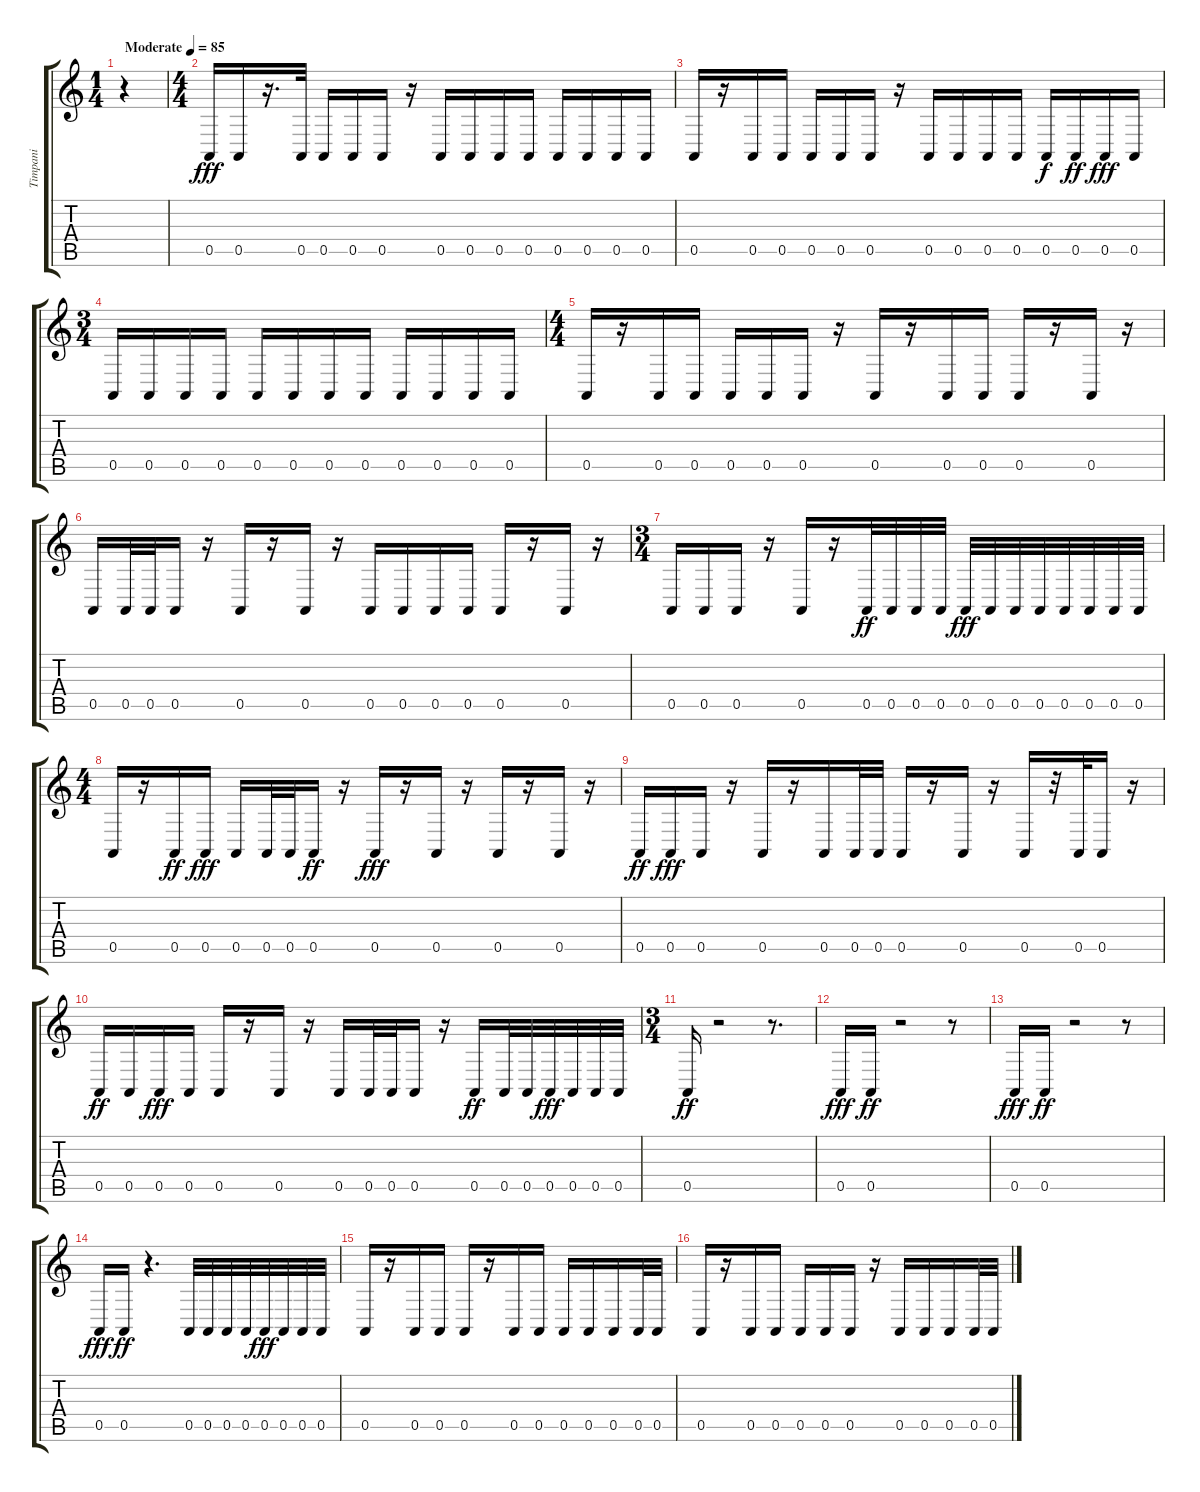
\track ("Timpani" "Timpani") {instrument timpani}
\staff {score tabs}
\tuning (E4 B3 G3 D3 A2 E2) {hide}
\ts (1 4)
\tempo (85 "Moderate")
\clef g2
\ks c
r.4{dy fff instrument timpani} |
\ts (4 4)
0.5.16 0.5.16 r.16{d} 0.5.32 0.5.16 0.5.16 0.5.16 r.16 0.5.16 0.5.16 0.5.16 0.5.16 0.5.16 0.5.16 0.5.16 0.5.16 |
0.5.16 r.16 0.5.16 0.5.16 0.5.16 0.5.16 0.5.16 r.16 0.5.16 0.5.16 0.5.16 0.5.16 0.5.16{dy f} 0.5.16{dy ff} 0.5.16{dy fff} 0.5.16 |
\ts (3 4)
0.5.16 0.5.16 0.5.16 0.5.16 0.5.16 0.5.16 0.5.16 0.5.16 0.5.16 0.5.16 0.5.16 0.5.16 |
\ts (4 4)
0.5.16 r.16 0.5.16 0.5.16 0.5.16 0.5.16 0.5.16 r.16 0.5.16 r.16 0.5.16 0.5.16 0.5.16 r.16 0.5.16 r.16 |
0.5.16 0.5.32 0.5.32 0.5.16 r.16 0.5.16 r.16 0.5.16 r.16 0.5.16 0.5.16 0.5.16 0.5.16 0.5.16 r.16 0.5.16 r.16 |
\ts (3 4)
0.5.16 0.5.16 0.5.16 r.16 0.5.16 r.16 0.5.32{dy ff} 0.5.32 0.5.32 0.5.32 0.5.32{dy fff} 0.5.32 0.5.32 0.5.32 0.5.32 0.5.32 0.5.32 0.5.32 |
\ts (4 4)
0.5.16 r.16 0.5.16{dy ff} 0.5.16{dy fff} 0.5.16 0.5.32 0.5.32 0.5.16{dy ff} r.16 0.5.16{dy fff} r.16 0.5.16 r.16 0.5.16 r.16 0.5.16 r.16 |
0.5.16{dy ff} 0.5.16{dy fff} 0.5.16 r.16 0.5.16 r.16 0.5.16 0.5.32 0.5.32 0.5.16 r.16 0.5.16 r.16 0.5.16 r.32 0.5.32 0.5.16 r.16 |
0.5.16{dy ff} 0.5.16 0.5.16{dy fff} 0.5.16 0.5.16 r.16 0.5.16 r.16 0.5.16 0.5.32 0.5.32 0.5.16 r.16 0.5.16{dy ff} 0.5.32 0.5.32 0.5.32{dy fff} 0.5.32 0.5.32 0.5.32 |
\ts (3 4)
0.5.16{dy ff} r.2 r.8{d} |
0.5.16{dy fff} 0.5.16{dy ff} r.2 r.8 |
0.5.16{dy fff} 0.5.16{dy ff} r.2 r.8 |
0.5.16{dy fff} 0.5.16{dy ff} r.4{d} 0.5.32 0.5.32 0.5.32 0.5.32 0.5.32{dy fff} 0.5.32 0.5.32 0.5.32 |
0.5.16 r.16 0.5.16 0.5.16 0.5.16 r.16 0.5.16 0.5.16 0.5.16 0.5.16 0.5.16 0.5.32 0.5.32 |
0.5.16 r.16 0.5.16 0.5.16 0.5.16 0.5.16 0.5.16 r.16 0.5.16 0.5.16 0.5.16 0.5.32 0.5.32
